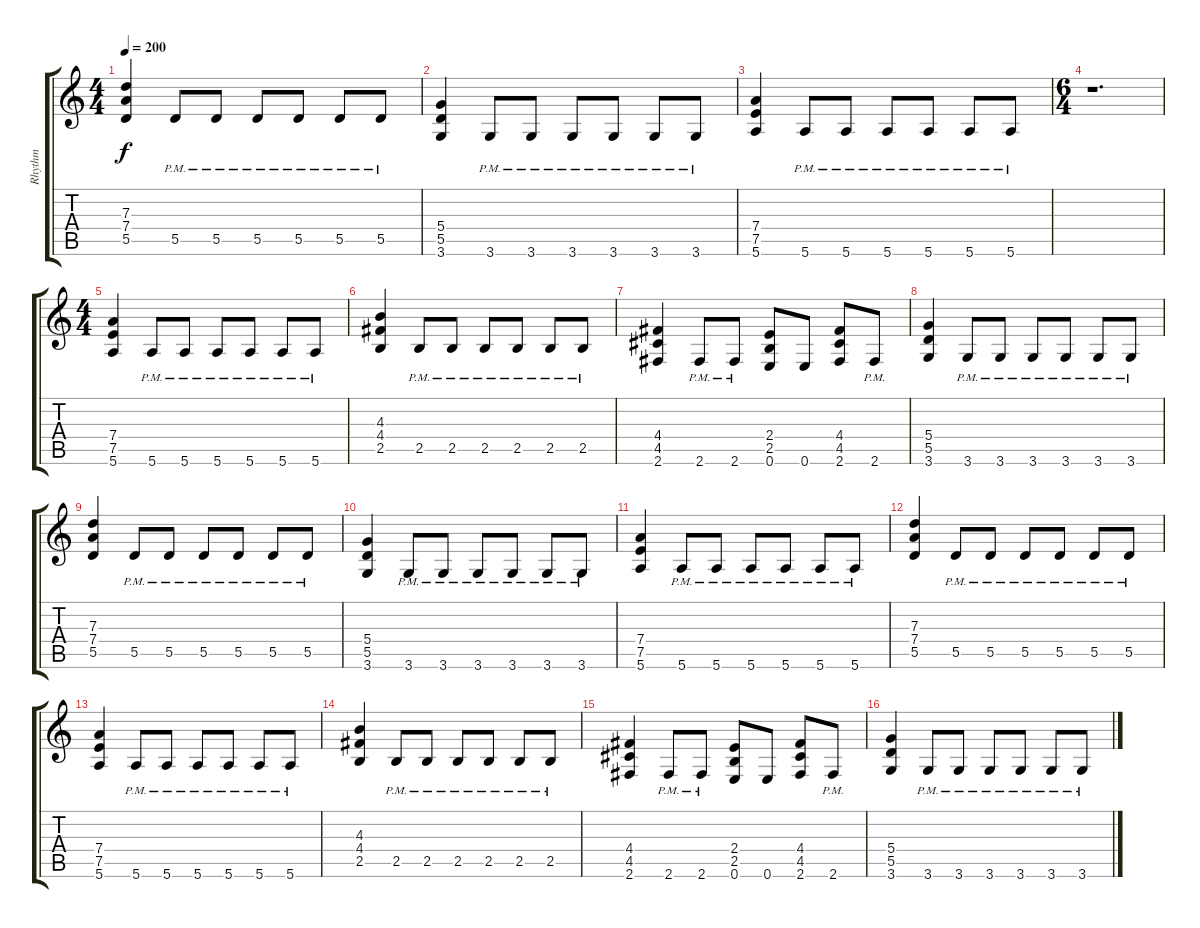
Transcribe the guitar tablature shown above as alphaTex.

\track ("Rhythm" "Rhythm") {instrument distortionguitar}
\staff {score tabs}
\tuning (E4 B3 G3 D3 A2 E2) {hide}
\ts (4 4)
\tempo 200
\clef g2
\ks c
(7.3 7.4 5.5).4{dy f} 5.5{pm}.8 5.5{pm}.8 5.5{pm}.8 5.5{pm}.8 5.5{pm}.8 5.5{pm}.8 |
(5.4 5.5 3.6).4 3.6{pm}.8 3.6{pm}.8 3.6{pm}.8 3.6{pm}.8 3.6{pm}.8 3.6{pm}.8 |
(7.4 7.5 5.6).4 5.6{pm}.8 5.6{pm}.8 5.6{pm}.8 5.6{pm}.8 5.6{pm}.8 5.6{pm}.8 |
\ts (6 4)
r.1{d} |
\ts (4 4)
(7.4 7.5 5.6).4 5.6{pm}.8 5.6{pm}.8 5.6{pm}.8 5.6{pm}.8 5.6{pm}.8 5.6{pm}.8 |
(4.3 4.4 2.5).4 2.5{pm}.8 2.5{pm}.8 2.5{pm}.8 2.5{pm}.8 2.5{pm}.8 2.5{pm}.8 |
(4.4 4.5 2.6).4 2.6{pm}.8 2.6{pm}.8 (2.4 2.5 0.6).8 0.6.8 (4.4 4.5 2.6).8 2.6{pm}.8 |
(5.4 5.5 3.6).4 3.6{pm}.8 3.6{pm}.8 3.6{pm}.8 3.6{pm}.8 3.6{pm}.8 3.6{pm}.8 |
(7.3 7.4 5.5).4 5.5{pm}.8 5.5{pm}.8 5.5{pm}.8 5.5{pm}.8 5.5{pm}.8 5.5{pm}.8 |
(5.4 5.5 3.6).4 3.6{pm}.8 3.6{pm}.8 3.6{pm}.8 3.6{pm}.8 3.6{pm}.8 3.6{pm}.8 |
(7.4 7.5 5.6).4 5.6{pm}.8 5.6{pm}.8 5.6{pm}.8 5.6{pm}.8 5.6{pm}.8 5.6{pm}.8 |
(7.3 7.4 5.5).4 5.5{pm}.8 5.5{pm}.8 5.5{pm}.8 5.5{pm}.8 5.5{pm}.8 5.5{pm}.8 |
(7.4 7.5 5.6).4 5.6{pm}.8 5.6{pm}.8 5.6{pm}.8 5.6{pm}.8 5.6{pm}.8 5.6{pm}.8 |
(4.3 4.4 2.5).4 2.5{pm}.8 2.5{pm}.8 2.5{pm}.8 2.5{pm}.8 2.5{pm}.8 2.5{pm}.8 |
(4.4 4.5 2.6).4 2.6{pm}.8 2.6{pm}.8 (2.4 2.5 0.6).8 0.6.8 (4.4 4.5 2.6).8 2.6{pm}.8 |
(5.4 5.5 3.6).4 3.6{pm}.8 3.6{pm}.8 3.6{pm}.8 3.6{pm}.8 3.6{pm}.8 3.6{pm}.8
